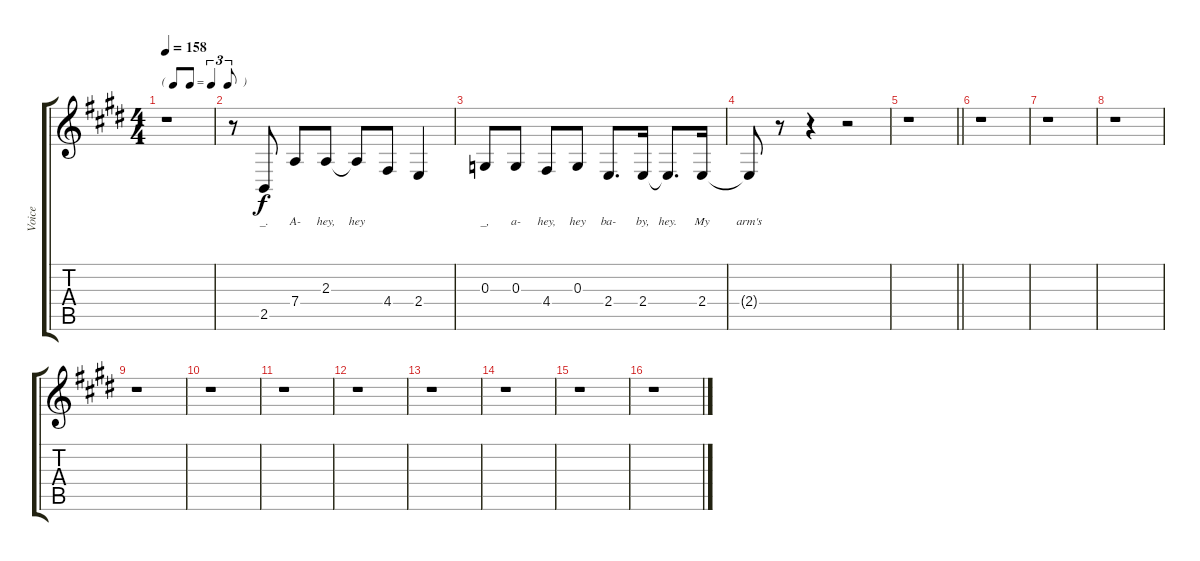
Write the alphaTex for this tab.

\track ("Voice" "Voice") {instrument trombone}
\staff {score tabs}
\tuning (E4 B3 G3 D3 A2 E2) {hide}
\ts (4 4)
\tf triplet8th
\tempo 158
\clef g2
\ks e
r.1{dy f} |
r.8 2.5.8{lyrics (0 "_.") lyrics (1 "") lyrics (2 "") lyrics (3 "") lyrics (4 "")} 7.4.8{lyrics (0 "A-") lyrics (1 "") lyrics (2 "") lyrics (3 "") lyrics (4 "")} 2.3.8{lyrics (0 "hey,") lyrics (1 "") lyrics (2 "") lyrics (3 "") lyrics (4 "")} 2.3{t}.8{lyrics (0 "hey") lyrics (1 "") lyrics (2 "") lyrics (3 "") lyrics (4 "")} 4.4.8{lyrics (0 "") lyrics (1 "") lyrics (2 "") lyrics (3 "") lyrics (4 "")} 2.4.4{lyrics (0 "") lyrics (1 "") lyrics (2 "") lyrics (3 "") lyrics (4 "")} |
0.3.8{lyrics (0 "_,") lyrics (1 "") lyrics (2 "") lyrics (3 "") lyrics (4 "")} 0.3.8{lyrics (0 "a-") lyrics (1 "") lyrics (2 "") lyrics (3 "") lyrics (4 "")} 4.4.8{lyrics (0 "hey,") lyrics (1 "") lyrics (2 "") lyrics (3 "") lyrics (4 "")} 0.3.8{lyrics (0 "hey") lyrics (1 "") lyrics (2 "") lyrics (3 "") lyrics (4 "")} 2.4.8{d lyrics (0 "ba-") lyrics (1 "") lyrics (2 "") lyrics (3 "") lyrics (4 "")} 2.4.16{lyrics (0 "by,") lyrics (1 "") lyrics (2 "") lyrics (3 "") lyrics (4 "")} 2.4{t}.8{d lyrics (0 "hey.") lyrics (1 "") lyrics (2 "") lyrics (3 "") lyrics (4 "")} 2.4.16{lyrics (0 "My") lyrics (1 "") lyrics (2 "") lyrics (3 "") lyrics (4 "")} |
2.4{t}.8{lyrics (0 "arm's") lyrics (1 "") lyrics (2 "") lyrics (3 "") lyrics (4 "")} r.8 r.4 r.2 |
\barLineRight lightlight
r.1 |
r.1 |
r.1 |
r.1 |
r.1 |
r.1 |
r.1 |
r.1 |
r.1 |
r.1 |
r.1 |
r.1
